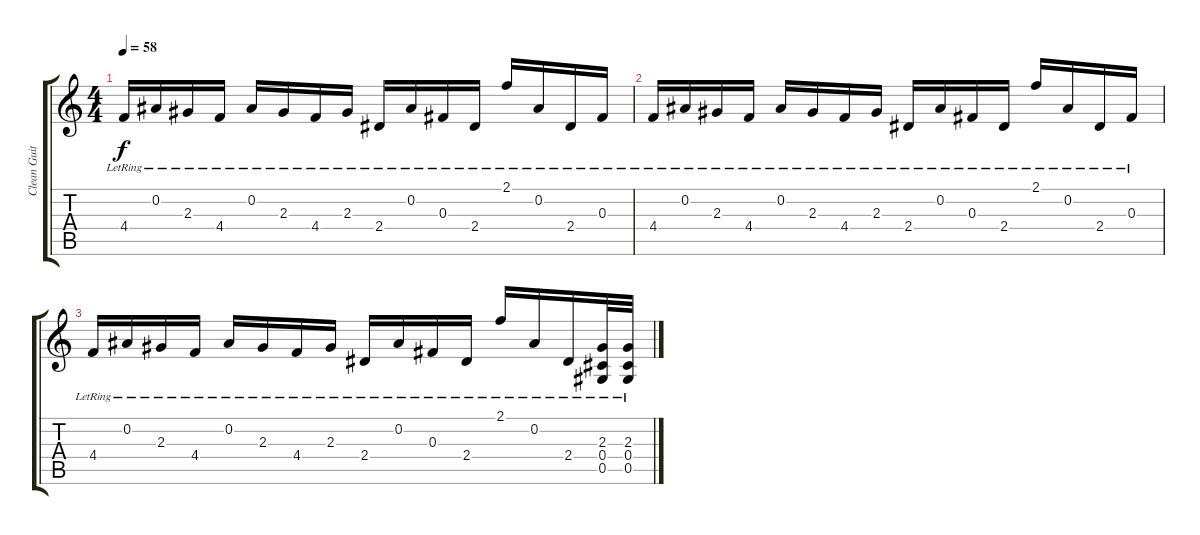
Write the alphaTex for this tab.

\track ("Clean Guitar 2" "Clean Guit") {instrument electricguitarjazz}
\staff {score tabs}
\tuning (Eb4 Bb3 Gb3 Db3 Ab2 Eb2) {hide}
\ts (4 4)
\tempo 58
\clef g2
\ks c
4.4{lr}.16{dy f} 0.2{lr}.16 2.3{lr}.16 4.4{lr}.16 0.2{lr}.16 2.3{lr}.16 4.4{lr}.16 2.3{lr}.16 2.4{lr}.16 0.2{lr}.16 0.3{lr}.16 2.4{lr}.16 2.1{lr}.16 0.2{lr}.16 2.4{lr}.16 0.3{lr}.16 |
4.4{lr}.16 0.2{lr}.16 2.3{lr}.16 4.4{lr}.16 0.2{lr}.16 2.3{lr}.16 4.4{lr}.16 2.3{lr}.16 2.4{lr}.16 0.2{lr}.16 0.3{lr}.16 2.4{lr}.16 2.1{lr}.16 0.2{lr}.16 2.4{lr}.16 0.3{lr}.16 |
4.4{lr}.16 0.2{lr}.16 2.3{lr}.16 4.4{lr}.16 0.2{lr}.16 2.3{lr}.16 4.4{lr}.16 2.3{lr}.16 2.4{lr}.16 0.2{lr}.16 0.3{lr}.16 2.4{lr}.16 2.1{lr}.16 0.2{lr}.16 2.4{lr}.16 (2.3{lr} 0.4{lr} 0.5{lr}).32 (2.3{lr} 0.4{lr} 0.5{lr}).32
